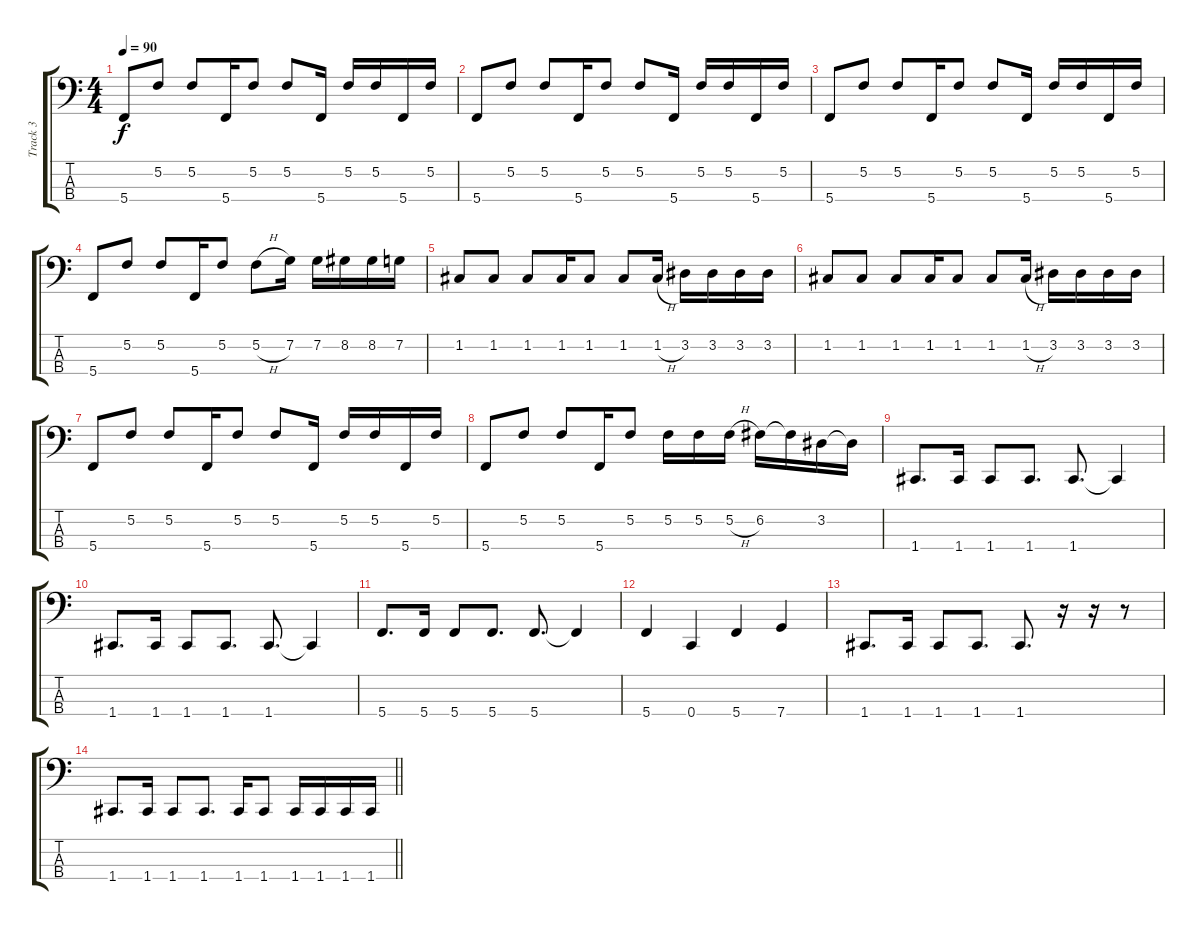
\track ("Track 3" "Track 3") {instrument electricbassfinger}
\staff {score tabs}
\tuning (F2 C2 G1 C1) {hide}
\ts (4 4)
\tempo 90
\clef f4
\ks c
5.4.8{dy f} 5.2.8 5.2.8 5.4.16 5.2.8 5.2.8 5.4.16 5.2.16 5.2.16 5.4.16 5.2.16 |
5.4.8 5.2.8 5.2.8 5.4.16 5.2.8 5.2.8 5.4.16 5.2.16 5.2.16 5.4.16 5.2.16 |
5.4.8 5.2.8 5.2.8 5.4.16 5.2.8 5.2.8 5.4.16 5.2.16 5.2.16 5.4.16 5.2.16 |
5.4.8 5.2.8 5.2.8 5.4.16 5.2.8 5.2{h}.8 7.2.16 7.2.16 8.2.16 8.2.16 7.2.16 |
1.2.8 1.2.8 1.2.8 1.2.16 1.2.8 1.2.8 1.2{h}.16 3.2.16 3.2.16 3.2.16 3.2.16 |
1.2.8 1.2.8 1.2.8 1.2.16 1.2.8 1.2.8 1.2{h}.16 3.2.16 3.2.16 3.2.16 3.2.16 |
5.4.8 5.2.8 5.2.8 5.4.16 5.2.8 5.2.8 5.4.16 5.2.16 5.2.16 5.4.16 5.2.16 |
5.4.8 5.2.8 5.2.8 5.4.16 5.2.8 5.2.16 5.2.16 5.2{h}.16 6.2.16 6.2{t}.16 3.2.16 3.2{t}.16 |
1.4.8{d} 1.4.16 1.4.8 1.4.8{d} 1.4.8{d} 1.4{t}.4 |
1.4.8{d} 1.4.16 1.4.8 1.4.8{d} 1.4.8{d} 1.4{t}.4 |
5.4.8{d} 5.4.16 5.4.8 5.4.8{d} 5.4.8{d} 5.4{t}.4 |
5.4.4 0.4.4 5.4.4 7.4.4 |
1.4.8{d} 1.4.16 1.4.8 1.4.8{d} 1.4.8{d} r.16 r.16 r.8 |
\barLineRight lightlight
1.4.8{d} 1.4.16 1.4.8 1.4.8{d} 1.4.16 1.4.8 1.4.16 1.4.16 1.4.16 1.4.16
